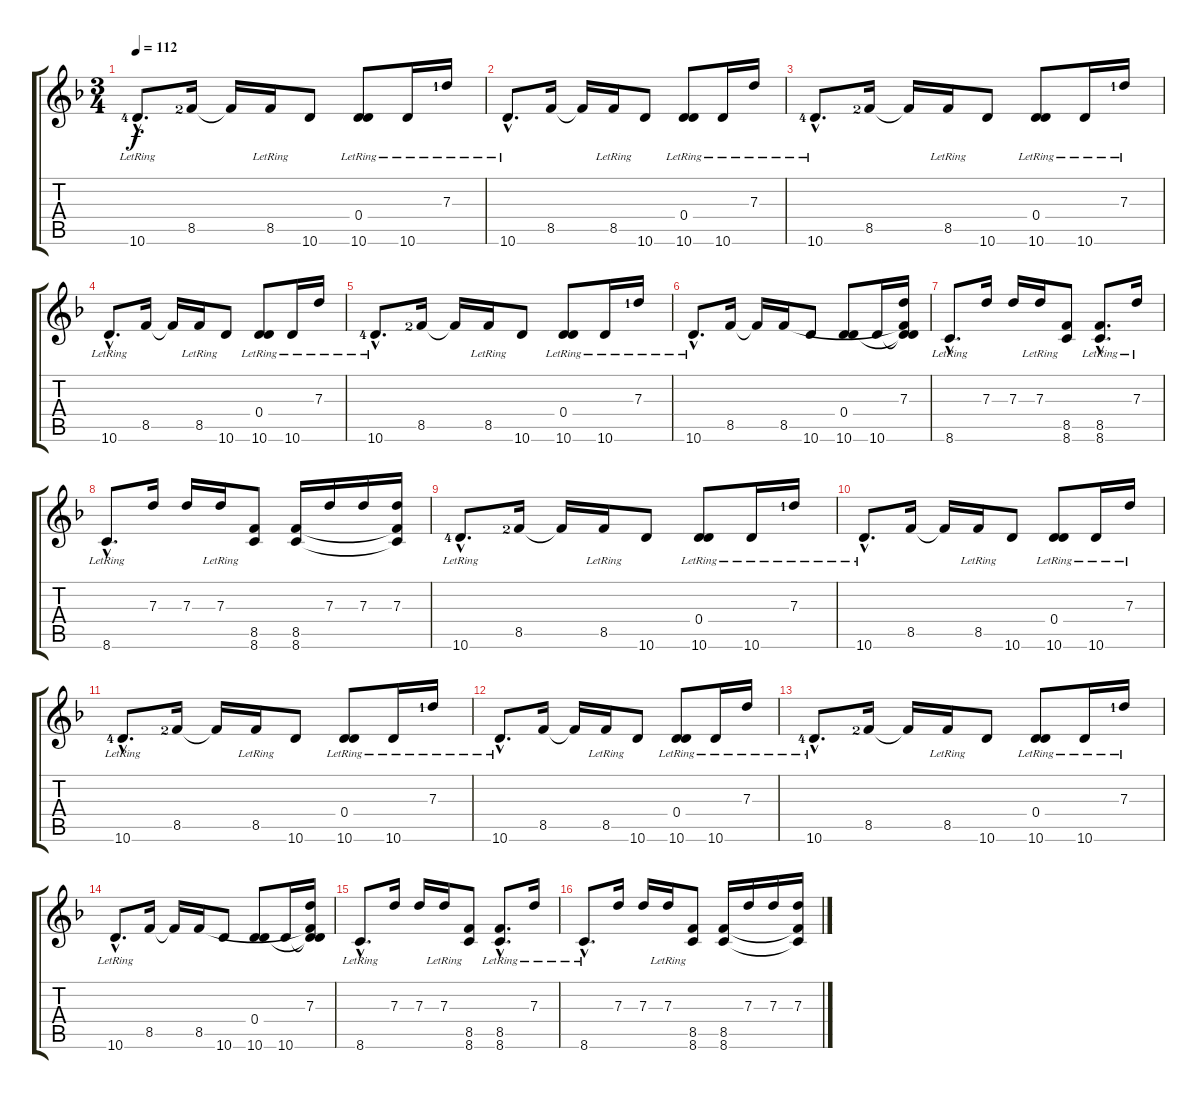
\track "" {instrument electricguitarmuted}
\staff {score tabs}
\tuning (E4 B3 G3 D3 A2 E2) {hide}
\ts (3 4)
\tempo 112
\clef g2
\ks dminor
10.6{hac lr lf 5}.8{d dy f instrument electricguitarmuted} 8.5{lf 3}.16 8.5{t}.16 8.5{lr}.16 10.6.8 (0.4{lr} 10.6).8 10.6{lr}.16 7.3{lr lf 2}.16 |
10.6{hac lr}.8{d} 8.5.16 8.5{t}.16 8.5{lr}.16 10.6.8 (0.4{lr} 10.6).8 10.6{lr}.16 7.3{lr}.16 |
10.6{hac lr lf 5}.8{d} 8.5{lf 3}.16 8.5{t}.16 8.5{lr}.16 10.6.8 (0.4{lr} 10.6).8 10.6{lr}.16 7.3{lr lf 2}.16 |
10.6{hac lr}.8{d} 8.5.16 8.5{t}.16 8.5{lr}.16 10.6.8 (0.4{lr} 10.6).8 10.6{lr}.16 7.3{lr}.16 |
10.6{hac lr lf 5}.8{d} 8.5{lf 3}.16 8.5{t}.16 8.5{lr}.16 10.6.8 (0.4{lr} 10.6).8 10.6{lr}.16 7.3{lr lf 2}.16 |
10.6{hac lr}.8{d} 8.5.16 8.5{t}.16 8.5.16 10.6.8 (0.4 10.6).8 10.6.16 (7.3 0.4{t} 8.5{t} 10.6{t}).16 |
8.6{hac lr}.8{d instrument acousticguitarsteel} 7.3.16 7.3.16 7.3{lr}.16 (8.5 8.6).8 (8.5{hac lr} 8.6{hac lr}).8{d} 7.3{lr}.16 |
8.6{hac lr}.8{d instrument acousticguitarsteel} 7.3.16 7.3.16 7.3{lr}.16 (8.5 8.6).8 (8.5 8.6).16 7.3.16 7.3.16 (7.3 8.5{t} 8.6{t}).16 |
10.6{hac lr lf 5}.8{d instrument electricguitarmuted} 8.5{lf 3}.16 8.5{t}.16 8.5{lr}.16 10.6.8 (0.4{lr} 10.6).8 10.6{lr}.16 7.3{lr lf 2}.16 |
10.6{hac lr}.8{d} 8.5.16 8.5{t}.16 8.5{lr}.16 10.6.8 (0.4{lr} 10.6).8 10.6{lr}.16 7.3{lr}.16 |
10.6{hac lr lf 5}.8{d} 8.5{lf 3}.16 8.5{t}.16 8.5{lr}.16 10.6.8 (0.4{lr} 10.6).8 10.6{lr}.16 7.3{lr lf 2}.16 |
10.6{hac lr}.8{d} 8.5.16 8.5{t}.16 8.5{lr}.16 10.6.8 (0.4{lr} 10.6).8 10.6{lr}.16 7.3{lr}.16 |
10.6{hac lr lf 5}.8{d} 8.5{lf 3}.16 8.5{t}.16 8.5{lr}.16 10.6.8 (0.4{lr} 10.6).8 10.6{lr}.16 7.3{lr lf 2}.16 |
10.6{hac lr}.8{d} 8.5.16 8.5{t}.16 8.5.16 10.6.8 (0.4 10.6).8 10.6.16 (7.3 0.4{t} 8.5{t} 10.6{t}).16 |
8.6{hac lr}.8{d instrument acousticguitarsteel} 7.3.16 7.3.16 7.3{lr}.16 (8.5 8.6).8 (8.5{hac lr} 8.6{hac lr}).8{d} 7.3{lr}.16 |
8.6{hac lr}.8{d instrument acousticguitarsteel} 7.3.16 7.3.16 7.3{lr}.16 (8.5 8.6).8 (8.5 8.6).16 7.3.16 7.3.16 (7.3 8.5{t} 8.6{t}).16
